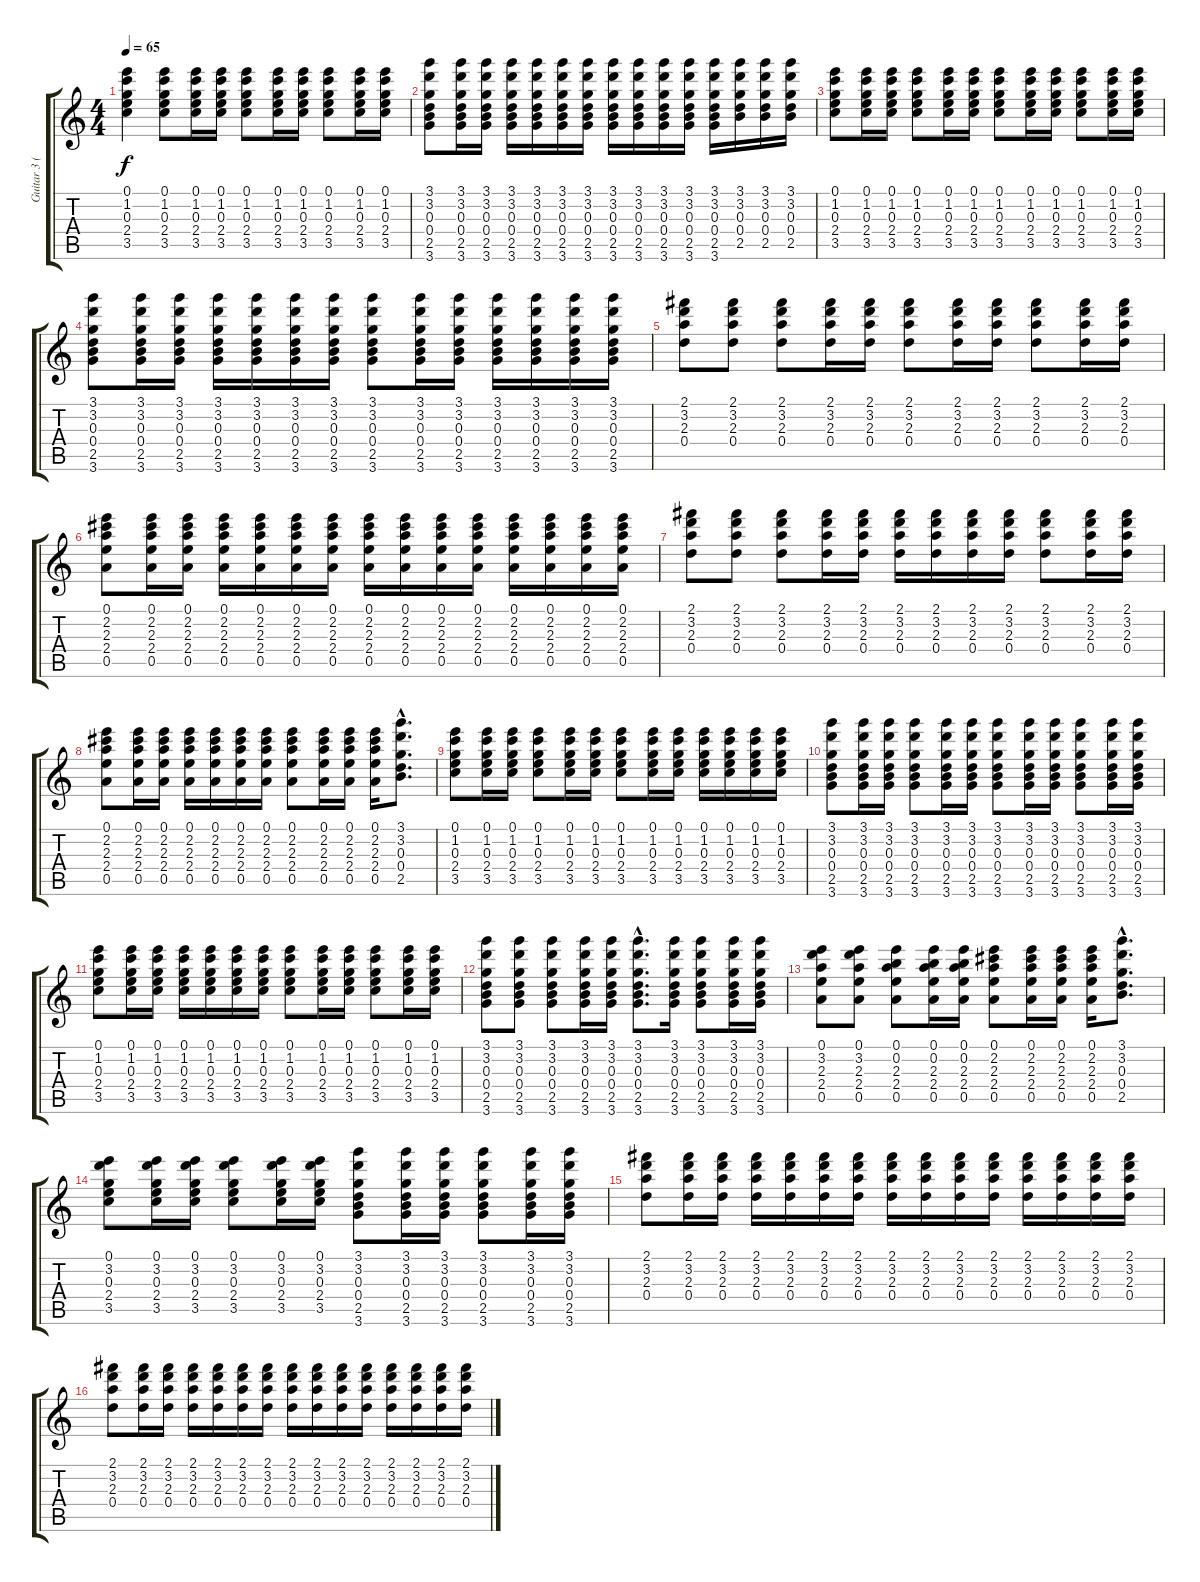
\track ("Guitar 3 (high-strung)" "Guitar 3 (") {instrument acousticguitarsteel}
\staff {score tabs}
\tuning (E5 B4 G4 D4 A3 E3) {hide}
\ts (4 4)
\tempo 65
\clef g2
\ks c
(0.1 1.2 0.3 2.4 3.5).4{dy f} (0.1 1.2 0.3 2.4 3.5).8 (0.1 1.2 0.3 2.4 3.5).16 (0.1 1.2 0.3 2.4 3.5).16 (0.1 1.2 0.3 2.4 3.5).8 (0.1 1.2 0.3 2.4 3.5).16 (0.1 1.2 0.3 2.4 3.5).16 (0.1 1.2 0.3 2.4 3.5).8 (0.1 1.2 0.3 2.4 3.5).16 (0.1 1.2 0.3 2.4 3.5).16 |
(3.1 3.2 0.3 0.4 2.5 3.6).8 (3.1 3.2 0.3 0.4 2.5 3.6).16 (3.1 3.2 0.3 0.4 2.5 3.6).16 (3.1 3.2 0.3 0.4 2.5 3.6).16 (3.1 3.2 0.3 0.4 2.5 3.6).16 (3.1 3.2 0.3 0.4 2.5 3.6).16 (3.1 3.2 0.3 0.4 2.5 3.6).16 (3.1 3.2 0.3 0.4 2.5 3.6).16 (3.1 3.2 0.3 0.4 2.5 3.6).16 (3.1 3.2 0.3 0.4 2.5 3.6).16 (3.1 3.2 0.3 0.4 2.5 3.6).16 (3.1 3.2 0.3 0.4 2.5 3.6).16 (3.1 3.2 0.3 0.4 2.5).16 (3.1 3.2 0.3 0.4 2.5).16 (3.1 3.2 0.3 0.4 2.5).16 |
(0.1 1.2 0.3 2.4 3.5).8 (0.1 1.2 0.3 2.4 3.5).16 (0.1 1.2 0.3 2.4 3.5).16 (0.1 1.2 0.3 2.4 3.5).8 (0.1 1.2 0.3 2.4 3.5).16 (0.1 1.2 0.3 2.4 3.5).16 (0.1 1.2 0.3 2.4 3.5).8 (0.1 1.2 0.3 2.4 3.5).16 (0.1 1.2 0.3 2.4 3.5).16 (0.1 1.2 0.3 2.4 3.5).8 (0.1 1.2 0.3 2.4 3.5).16 (0.1 1.2 0.3 2.4 3.5).16 |
(3.1 3.2 0.3 0.4 2.5 3.6).8 (3.1 3.2 0.3 0.4 2.5 3.6).16 (3.1 3.2 0.3 0.4 2.5 3.6).16 (3.1 3.2 0.3 0.4 2.5 3.6).16 (3.1 3.2 0.3 0.4 2.5 3.6).16 (3.1 3.2 0.3 0.4 2.5 3.6).16 (3.1 3.2 0.3 0.4 2.5 3.6).16 (3.1 3.2 0.3 0.4 2.5 3.6).8 (3.1 3.2 0.3 0.4 2.5 3.6).16 (3.1 3.2 0.3 0.4 2.5 3.6).16 (3.1 3.2 0.3 0.4 2.5 3.6).16 (3.1 3.2 0.3 0.4 2.5 3.6).16 (3.1 3.2 0.3 0.4 2.5 3.6).16 (3.1 3.2 0.3 0.4 2.5 3.6).16 |
(2.1 3.2 2.3 0.4).8 (2.1 3.2 2.3 0.4).8 (2.1 3.2 2.3 0.4).8 (2.1 3.2 2.3 0.4).16 (2.1 3.2 2.3 0.4).16 (2.1 3.2 2.3 0.4).8 (2.1 3.2 2.3 0.4).16 (2.1 3.2 2.3 0.4).16 (2.1 3.2 2.3 0.4).8 (2.1 3.2 2.3 0.4).16 (2.1 3.2 2.3 0.4).16 |
(0.1 2.2 2.3 2.4 0.5).8 (0.1 2.2 2.3 2.4 0.5).16 (0.1 2.2 2.3 2.4 0.5).16 (0.1 2.2 2.3 2.4 0.5).16 (0.1 2.2 2.3 2.4 0.5).16 (0.1 2.2 2.3 2.4 0.5).16 (0.1 2.2 2.3 2.4 0.5).16 (0.1 2.2 2.3 2.4 0.5).16 (0.1 2.2 2.3 2.4 0.5).16 (0.1 2.2 2.3 2.4 0.5).16 (0.1 2.2 2.3 2.4 0.5).16 (0.1 2.2 2.3 2.4 0.5).16 (0.1 2.2 2.3 2.4 0.5).16 (0.1 2.2 2.3 2.4 0.5).16 (0.1 2.2 2.3 2.4 0.5).16 |
(2.1 3.2 2.3 0.4).8 (2.1 3.2 2.3 0.4).8 (2.1 3.2 2.3 0.4).8 (2.1 3.2 2.3 0.4).16 (2.1 3.2 2.3 0.4).16 (2.1 3.2 2.3 0.4).16 (2.1 3.2 2.3 0.4).16 (2.1 3.2 2.3 0.4).16 (2.1 3.2 2.3 0.4).16 (2.1 3.2 2.3 0.4).8 (2.1 3.2 2.3 0.4).16 (2.1 3.2 2.3 0.4).16 |
(0.1 2.2 2.3 2.4 0.5).8 (0.1 2.2 2.3 2.4 0.5).16 (0.1 2.2 2.3 2.4 0.5).16 (0.1 2.2 2.3 2.4 0.5).16 (0.1 2.2 2.3 2.4 0.5).16 (0.1 2.2 2.3 2.4 0.5).16 (0.1 2.2 2.3 2.4 0.5).16 (0.1 2.2 2.3 2.4 0.5).8 (0.1 2.2 2.3 2.4 0.5).16 (0.1 2.2 2.3 2.4 0.5).16 (0.1 2.2 2.3 2.4 0.5).16 (3.1{hac} 3.2{hac} 0.3{hac} 0.4{hac} 2.5{hac}).8{d} |
(0.1 1.2 0.3 2.4 3.5).8 (0.1 1.2 0.3 2.4 3.5).16 (0.1 1.2 0.3 2.4 3.5).16 (0.1 1.2 0.3 2.4 3.5).8 (0.1 1.2 0.3 2.4 3.5).16 (0.1 1.2 0.3 2.4 3.5).16 (0.1 1.2 0.3 2.4 3.5).8 (0.1 1.2 0.3 2.4 3.5).16 (0.1 1.2 0.3 2.4 3.5).16 (0.1 1.2 0.3 2.4 3.5).16 (0.1 1.2 0.3 2.4 3.5).16 (0.1 1.2 0.3 2.4 3.5).16 (0.1 1.2 0.3 2.4 3.5).16 |
(3.1 3.2 0.3 0.4 2.5 3.6).8 (3.1 3.2 0.3 0.4 2.5 3.6).16 (3.1 3.2 0.3 0.4 2.5 3.6).16 (3.1 3.2 0.3 0.4 2.5 3.6).8 (3.1 3.2 0.3 0.4 2.5 3.6).16 (3.1 3.2 0.3 0.4 2.5 3.6).16 (3.1 3.2 0.3 0.4 2.5 3.6).8 (3.1 3.2 0.3 0.4 2.5 3.6).16 (3.1 3.2 0.3 0.4 2.5 3.6).16 (3.1 3.2 0.3 0.4 2.5 3.6).8 (3.1 3.2 0.3 0.4 2.5 3.6).16 (3.1 3.2 0.3 0.4 2.5 3.6).16 |
(0.1 1.2 0.3 2.4 3.5).8 (0.1 1.2 0.3 2.4 3.5).16 (0.1 1.2 0.3 2.4 3.5).16 (0.1 1.2 0.3 2.4 3.5).16 (0.1 1.2 0.3 2.4 3.5).16 (0.1 1.2 0.3 2.4 3.5).16 (0.1 1.2 0.3 2.4 3.5).16 (0.1 1.2 0.3 2.4 3.5).8 (0.1 1.2 0.3 2.4 3.5).16 (0.1 1.2 0.3 2.4 3.5).16 (0.1 1.2 0.3 2.4 3.5).8 (0.1 1.2 0.3 2.4 3.5).16 (0.1 1.2 0.3 2.4 3.5).16 |
(3.1 3.2 0.3 0.4 2.5 3.6).8 (3.1 3.2 0.3 0.4 2.5 3.6).8 (3.1 3.2 0.3 0.4 2.5 3.6).8 (3.1 3.2 0.3 0.4 2.5 3.6).16 (3.1 3.2 0.3 0.4 2.5 3.6).16 (3.1{hac} 3.2{hac} 0.3{hac} 0.4{hac} 2.5{hac} 3.6{hac}).8{d} (3.1 3.2 0.3 0.4 2.5 3.6).16 (3.1 3.2 0.3 0.4 2.5 3.6).8 (3.1 3.2 0.3 0.4 2.5 3.6).16 (3.1 3.2 0.3 0.4 2.5 3.6).16 |
(0.1 3.2 2.3 2.4 0.5).8 (0.1 3.2 2.3 2.4 0.5).8 (0.1 0.2 2.3 2.4 0.5).8 (0.1 0.2 2.3 2.4 0.5).16 (0.1 0.2 2.3 2.4 0.5).16 (0.1 2.2 2.3 2.4 0.5).8 (0.1 2.2 2.3 2.4 0.5).16 (0.1 2.2 2.3 2.4 0.5).16 (0.1 2.2 2.3 2.4 0.5).16 (3.1{hac} 3.2{hac} 0.3{hac} 0.4{hac} 2.5{hac}).8{d} |
(0.1 3.2 0.3 2.4 3.5).8 (0.1 3.2 0.3 2.4 3.5).16 (0.1 3.2 0.3 2.4 3.5).16 (0.1 3.2 0.3 2.4 3.5).8 (0.1 3.2 0.3 2.4 3.5).16 (0.1 3.2 0.3 2.4 3.5).16 (3.1 3.2 0.3 0.4 2.5 3.6).8 (3.1 3.2 0.3 0.4 2.5 3.6).16 (3.1 3.2 0.3 0.4 2.5 3.6).16 (3.1 3.2 0.3 0.4 2.5 3.6).8 (3.1 3.2 0.3 0.4 2.5 3.6).16 (3.1 3.2 0.3 0.4 2.5 3.6).16 |
(2.1 3.2 2.3 0.4).8 (2.1 3.2 2.3 0.4).16 (2.1 3.2 2.3 0.4).16 (2.1 3.2 2.3 0.4).16 (2.1 3.2 2.3 0.4).16 (2.1 3.2 2.3 0.4).16 (2.1 3.2 2.3 0.4).16 (2.1 3.2 2.3 0.4).16 (2.1 3.2 2.3 0.4).16 (2.1 3.2 2.3 0.4).16 (2.1 3.2 2.3 0.4).16 (2.1 3.2 2.3 0.4).16 (2.1 3.2 2.3 0.4).16 (2.1 3.2 2.3 0.4).16 (2.1 3.2 2.3 0.4).16 |
(2.1 3.2 2.3 0.4).8 (2.1 3.2 2.3 0.4).16 (2.1 3.2 2.3 0.4).16 (2.1 3.2 2.3 0.4).16 (2.1 3.2 2.3 0.4).16 (2.1 3.2 2.3 0.4).16 (2.1 3.2 2.3 0.4).16 (2.1 3.2 2.3 0.4).16 (2.1 3.2 2.3 0.4).16 (2.1 3.2 2.3 0.4).16 (2.1 3.2 2.3 0.4).16 (2.1 3.2 2.3 0.4).16 (2.1 3.2 2.3 0.4).16 (2.1 3.2 2.3 0.4).16 (2.1 3.2 2.3 0.4).16
